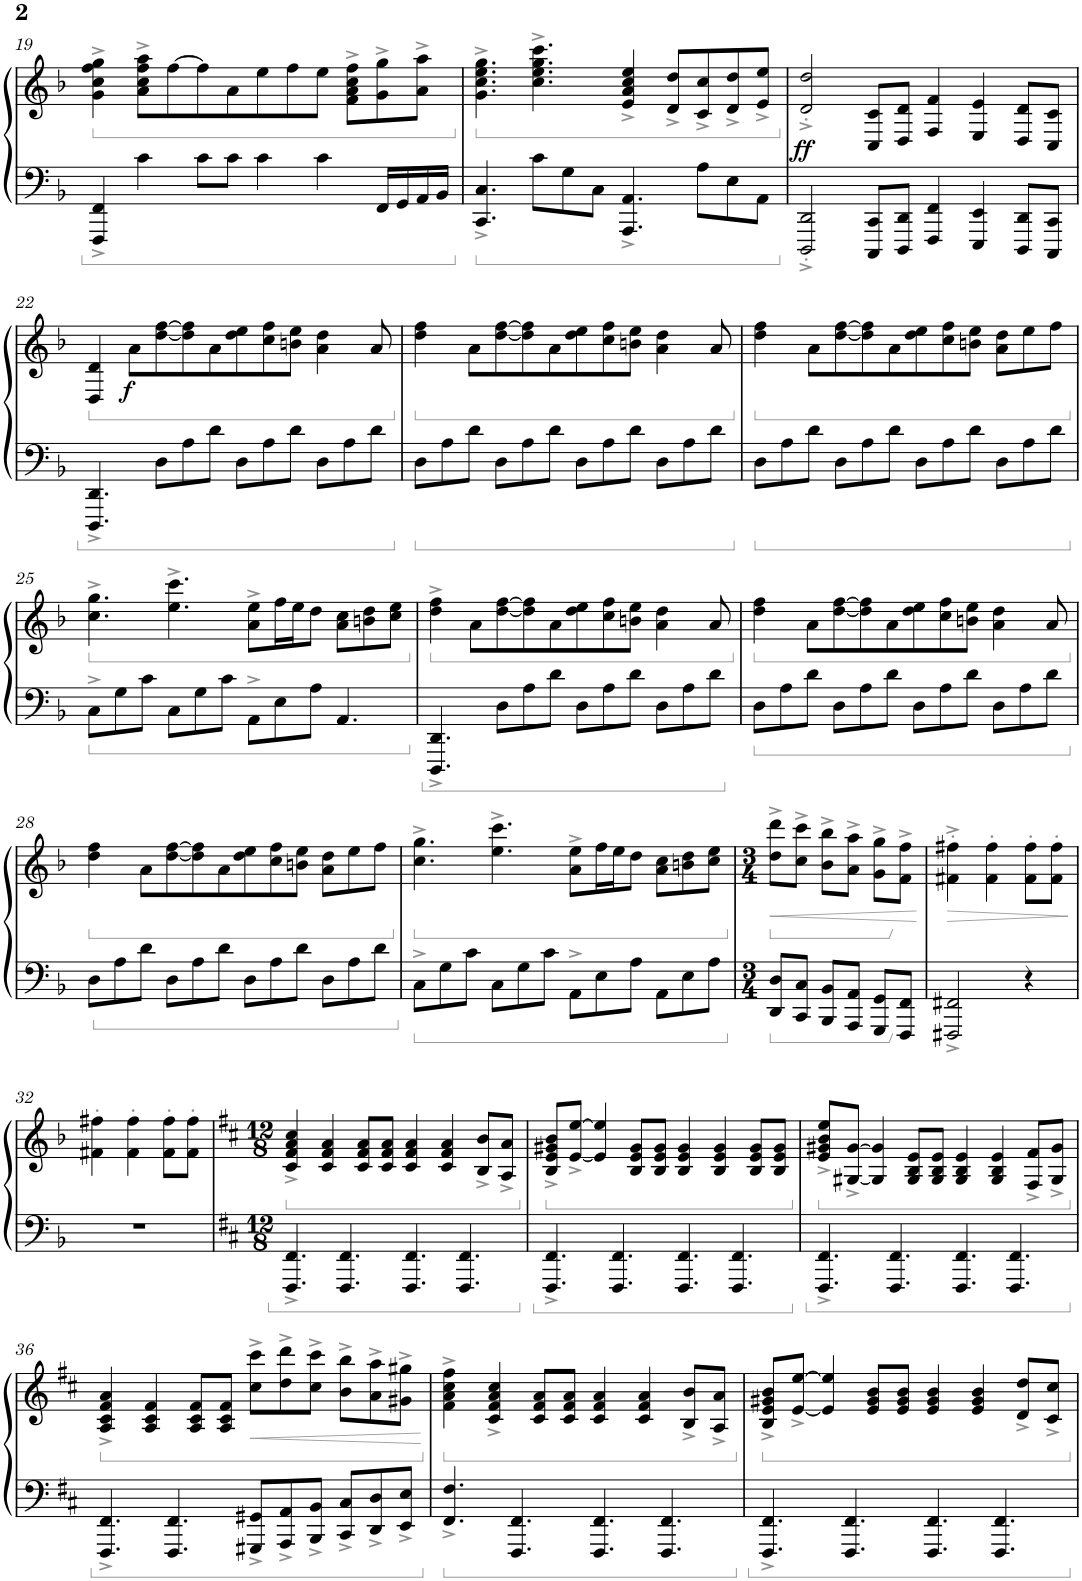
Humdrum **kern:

**kern	**kern	**dynam
*part1	*part1	*part1
*staff2	*staff1	*staff1/2
*I"Piano	*	*
*I'Pno.	*	*
!!LO:PB:g=z
*clefF4	*clefG2	*
*k[b-]	*k[b-]	*
*M12/8	*M12/8	*
*	*ped	*
=19	=19	=19
4FFF/^ 4FF/^	4g\^ 4cc\^ 4ff\^ 4gg\^	.
4c\	8a\^ 8cc\^ 8ff\^ 8aa\^L	.
.	[8ff\	.
8c\L	8ff\]	.
8c\J	8a\	.
4c\	8ee\	.
.	8ff\	.
4c\	8ee\J	.
.	8f\^ 8a\^ 8cc\^ 8ff\^L	.
16FF/LL	8g\^ 8gg\^	.
16GG/	.	.
16AA/	8a\^ 8aa\^J	.
16BB-/JJ	.	.
=20	=20	=20
*	*Xped	*
*	*ped	*
4.CC/^ 4.C/^	4.g\^ 4.cc\^ 4.ee\^ 4.gg\^	.
8c\L	4.cc\^ 4.ee\^ 4.gg\^ 4.ccc\^	.
8G\	.	.
8C\J	.	.
4.AAA/^ 4.AA/^	4e/^ 4a/^ 4cc/^ 4ee/^	.
.	8d/^ 8dd/^L	.
8A\L	8c/^ 8cc/^	.
8E\	8d/^ 8dd/^	.
8AA\J	8e/^ 8ee/^J	.
=21	=21	=21
*	*Xped	*
!	!	!LO:DY:b
2DDD/'^ 2DD/'^	2d/'^ 2dd/'^	ff
8CCC/ 8CC/L	8C/ 8c/L	.
8DDD/ 8DD/J	8D/ 8d/J	.
4FFF/ 4FF/	4F/ 4f/	.
4EEE/ 4EE/	4E/ 4e/	.
8DDD/ 8DD/L	8D/ 8d/L	.
8CCC/ 8CC/J	8C/ 8c/J	.
!!LO:LB:g=z
=22	=22	=22
*	*ped	*
4.DDD/^ 4.DD/^	4D/ 4d/	.
!	!	!LO:DY:b
.	8a\L	f
8D\L	[8dd\ [8ff\	.
8A\	8dd\] 8ff\]	.
8d\J	8a\	.
8D\L	8dd\ 8ee\	.
8A\	8cc\ 8ff\	.
8d\J	8bn\ 8ee\J	.
8D\L	4a\ 4dd\	.
8A\	.	.
8d\J	8a/	.
=23	=23	=23
*	*Xped	*
*	*ped	*
8D\L	4dd\ 4ff\	.
8A\	.	.
8d\J	8a\L	.
8D\L	[8dd\ [8ff\	.
8A\	8dd\] 8ff\]	.
8d\J	8a\	.
8D\L	8dd\ 8ee\	.
8A\	8cc\ 8ff\	.
8d\J	8bn\ 8ee\J	.
8D\L	4a\ 4dd\	.
8A\	.	.
8d\J	8a/	.
=24	=24	=24
*	*Xped	*
*	*ped	*
8D\L	4dd\ 4ff\	.
8A\	.	.
8d\J	8a\L	.
8D\L	[8dd\ [8ff\	.
8A\	8dd\] 8ff\]	.
8d\J	8a\	.
8D\L	8dd\ 8ee\	.
8A\	8cc\ 8ff\	.
8d\J	8bn\ 8ee\J	.
8D\L	8a\ 8dd\L	.
8A\	8ee\	.
8d\J	8ff\J	.
!!LO:LB:g=z
=25	=25	=25
*	*Xped	*
*	*ped	*
8C^\L	4.cc\^ 4.gg\^	.
8G\	.	.
8c\J	.	.
8C\L	4.ee\^ 4.ccc\^	.
8G\	.	.
8c\J	.	.
8AA^\L	8a\^ 8ee\^L	.
8E\	16ff\L	.
.	16ee\J	.
8A\J	8dd\J	.
4.AA/	8a\ 8cc\L	.
.	8bn\ 8dd\	.
.	8cc\ 8ee\J	.
=26	=26	=26
*	*Xped	*
*	*ped	*
4.DDD/^ 4.DD/^	4dd\^ 4ff\^	.
.	8a\L	.
8D\L	[8dd\ [8ff\	.
8A\	8dd\] 8ff\]	.
8d\J	8a\	.
8D\L	8dd\ 8ee\	.
8A\	8cc\ 8ff\	.
8d\J	8bn\ 8ee\J	.
8D\L	4a\ 4dd\	.
8A\	.	.
8d\J	8a/	.
=27	=27	=27
*	*Xped	*
*	*ped	*
8D\L	4dd\ 4ff\	.
8A\	.	.
8d\J	8a\L	.
8D\L	[8dd\ [8ff\	.
8A\	8dd\] 8ff\]	.
8d\J	8a\	.
8D\L	8dd\ 8ee\	.
8A\	8cc\ 8ff\	.
8d\J	8bn\ 8ee\J	.
8D\L	4a\ 4dd\	.
8A\	.	.
8d\J	8a/	.
!!LO:LB:g=z
=28	=28	=28
*	*Xped	*
*	*ped	*
8D\L	4dd\ 4ff\	.
8A\	.	.
8d\J	8a\L	.
8D\L	[8dd\ [8ff\	.
8A\	8dd\] 8ff\]	.
8d\J	8a\	.
8D\L	8dd\ 8ee\	.
8A\	8cc\ 8ff\	.
8d\J	8bn\ 8ee\J	.
8D\L	8a\ 8dd\L	.
8A\	8ee\	.
8d\J	8ff\J	.
=29	=29	=29
*	*Xped	*
*	*ped	*
8C^\L	4.cc\^ 4.gg\^	.
8G\	.	.
8c\J	.	.
8C\L	4.ee\^ 4.ccc\^	.
8G\	.	.
8c\J	.	.
8AA^\L	8a\^ 8ee\^L	.
8E\	16ff\L	.
.	16ee\J	.
8A\J	8dd\J	.
8AA\L	8a\ 8cc\L	.
8E\	8bn\ 8dd\	.
8A\J	8cc\ 8ee\J	.
=30	=30	=30
*M3/4	*M3/4	*
*	*Xped	*
*	*ped	*
8DD/ 8D/L	8dd\^ 8ddd\^L	.
!	!	!LO:HP:b
8CC/ 8C/J	8cc\^ 8ccc\^J	<
8BBB-/ 8BB-/L	8b-\^ 8bb-\^L	.
8AAA/ 8AA/J	8a\^ 8aa\^J	.
8GGG/ 8GG/L	8g\^ 8gg\^L	.
8FFF/ 8FF/J	8f\^ 8ff\^J	.
.	.	[
=31	=31	=31
!	!	!LO:HP:b
2FFF#X/^ 2FF#X/^	4f#X\'^ 4ff#X\'^	>
.	4f#\' 4ff#\'	.
4r	8f#\' 8ff#\'L	.
.	8f#\' 8ff#\'J	.
.	.	]
!!LO:LB:g=z
=32	=32	=32
2.r	4f#X\' 4ff#X\'	.
.	4f#\' 4ff#\'	.
.	8f#\' 8ff#\'L	.
.	8f#\' 8ff#\'J	.
=33	=33	=33
*k[f#c#]	*k[f#c#]	*
*M12/8	*M12/8	*
*	*ped	*
4.FFF#/^ 4.FF#/^	4c#/^ 4f#/^ 4a/^ 4cc#/^	.
.	4c#/ 4f#/ 4a/	.
4.FFF#/ 4.FF#/	.	.
.	8c#/ 8f#/ 8a/L	.
.	8c#/ 8f#/ 8a/J	.
4.FFF#/ 4.FF#/	4c#/ 4f#/ 4a/	.
.	4c#/ 4f#/ 4a/	.
4.FFF#/ 4.FF#/	.	.
.	8B/^ 8b/^L	.
.	8A/^ 8a/^J	.
=34	=34	=34
*	*Xped	*
*	*ped	*
4.FFF#/^ 4.FF#/^	8B/^ 8e/^ 8g#X/^ 8b/^L	.
.	[8e/^ [8ee/^J	.
.	4e/] 4ee/]	.
4.FFF#/ 4.FF#/	.	.
.	8B/ 8e/ 8g#/L	.
.	8B/ 8e/ 8g#/J	.
4.FFF#/ 4.FF#/	4B/ 4e/ 4g#/	.
.	4B/ 4e/ 4g#/	.
4.FFF#/ 4.FF#/	.	.
.	8B/ 8e/ 8g#/L	.
.	8B/ 8e/ 8g#/J	.
=35	=35	=35
*	*Xped	*
*	*ped	*
4.FFF#/^ 4.FF#/^	8e/^ 8g#X/^ 8b/^ 8ee/^L	.
.	[8G#X/^ [8g#/^J	.
.	4G#/] 4g#/]	.
4.FFF#/ 4.FF#/	.	.
.	8G#/ 8B/ 8e/L	.
.	8G#/ 8B/ 8e/J	.
4.FFF#/ 4.FF#/	4G#/ 4B/ 4e/	.
.	4G#/ 4B/ 4e/	.
4.FFF#/ 4.FF#/	.	.
.	8F#/^ 8f#/^L	.
.	8G#/^ 8g#/^J	.
!!LO:LB:g=z
=36	=36	=36
*	*Xped	*
*	*ped	*
4.FFF#/^ 4.FF#/^	4A/^ 4c#/^ 4f#/^ 4a/^	.
.	4A/ 4c#/ 4f#/	.
4.FFF#/ 4.FF#/	.	.
.	8A/ 8c#/ 8f#/L	.
.	8A/ 8c#/ 8f#/J	.
!	!	!LO:HP:b
8GGG#X/^ 8GG#X/^L	8cc#\^ 8ccc#\^L	<
8AAA/^ 8AA/^	8dd\^ 8ddd\^	.
8BBB/^ 8BB/^J	8cc#\^ 8ccc#\^J	.
8CC#/^ 8C#/^L	8b\^ 8bb\^L	.
8DD/^ 8D/^	8a\^ 8aa\^	.
8EE/^ 8E/^J	8g#X\^ 8gg#X\^J	.
.	.	[
=37	=37	=37
*	*Xped	*
*	*ped	*
4.FF#/^ 4.F#/^	4f#\^ 4a\^ 4cc#\^ 4ff#\^	.
.	4c#/^ 4f#/^ 4a/^ 4cc#/^	.
4.FFF#/ 4.FF#/	.	.
.	8c#/ 8f#/ 8a/L	.
.	8c#/ 8f#/ 8a/J	.
4.FFF#/ 4.FF#/	4c#/ 4f#/ 4a/	.
.	4c#/ 4f#/ 4a/	.
4.FFF#/ 4.FF#/	.	.
.	8B/^ 8b/^L	.
.	8A/^ 8a/^J	.
=38	=38	=38
*	*Xped	*
4.FFF#/^ 4.FF#/^	8B/^ 8e/^ 8g#X/^ 8b/^L	.
.	[8e/^ [8ee/^J	.
.	4e/] 4ee/]	.
4.FFF#/ 4.FF#/	.	.
.	8e/ 8g#/ 8b/L	.
.	8e/ 8g#/ 8b/J	.
4.FFF#/ 4.FF#/	4e/ 4g#/ 4b/	.
.	4e/ 4g#/ 4b/	.
4.FFF#/ 4.FF#/	.	.
.	8d/^ 8dd/^L	.
.	8c#/^ 8cc#/^J	.
*	*Xped	*
=	=	=
*-	*-	*-
